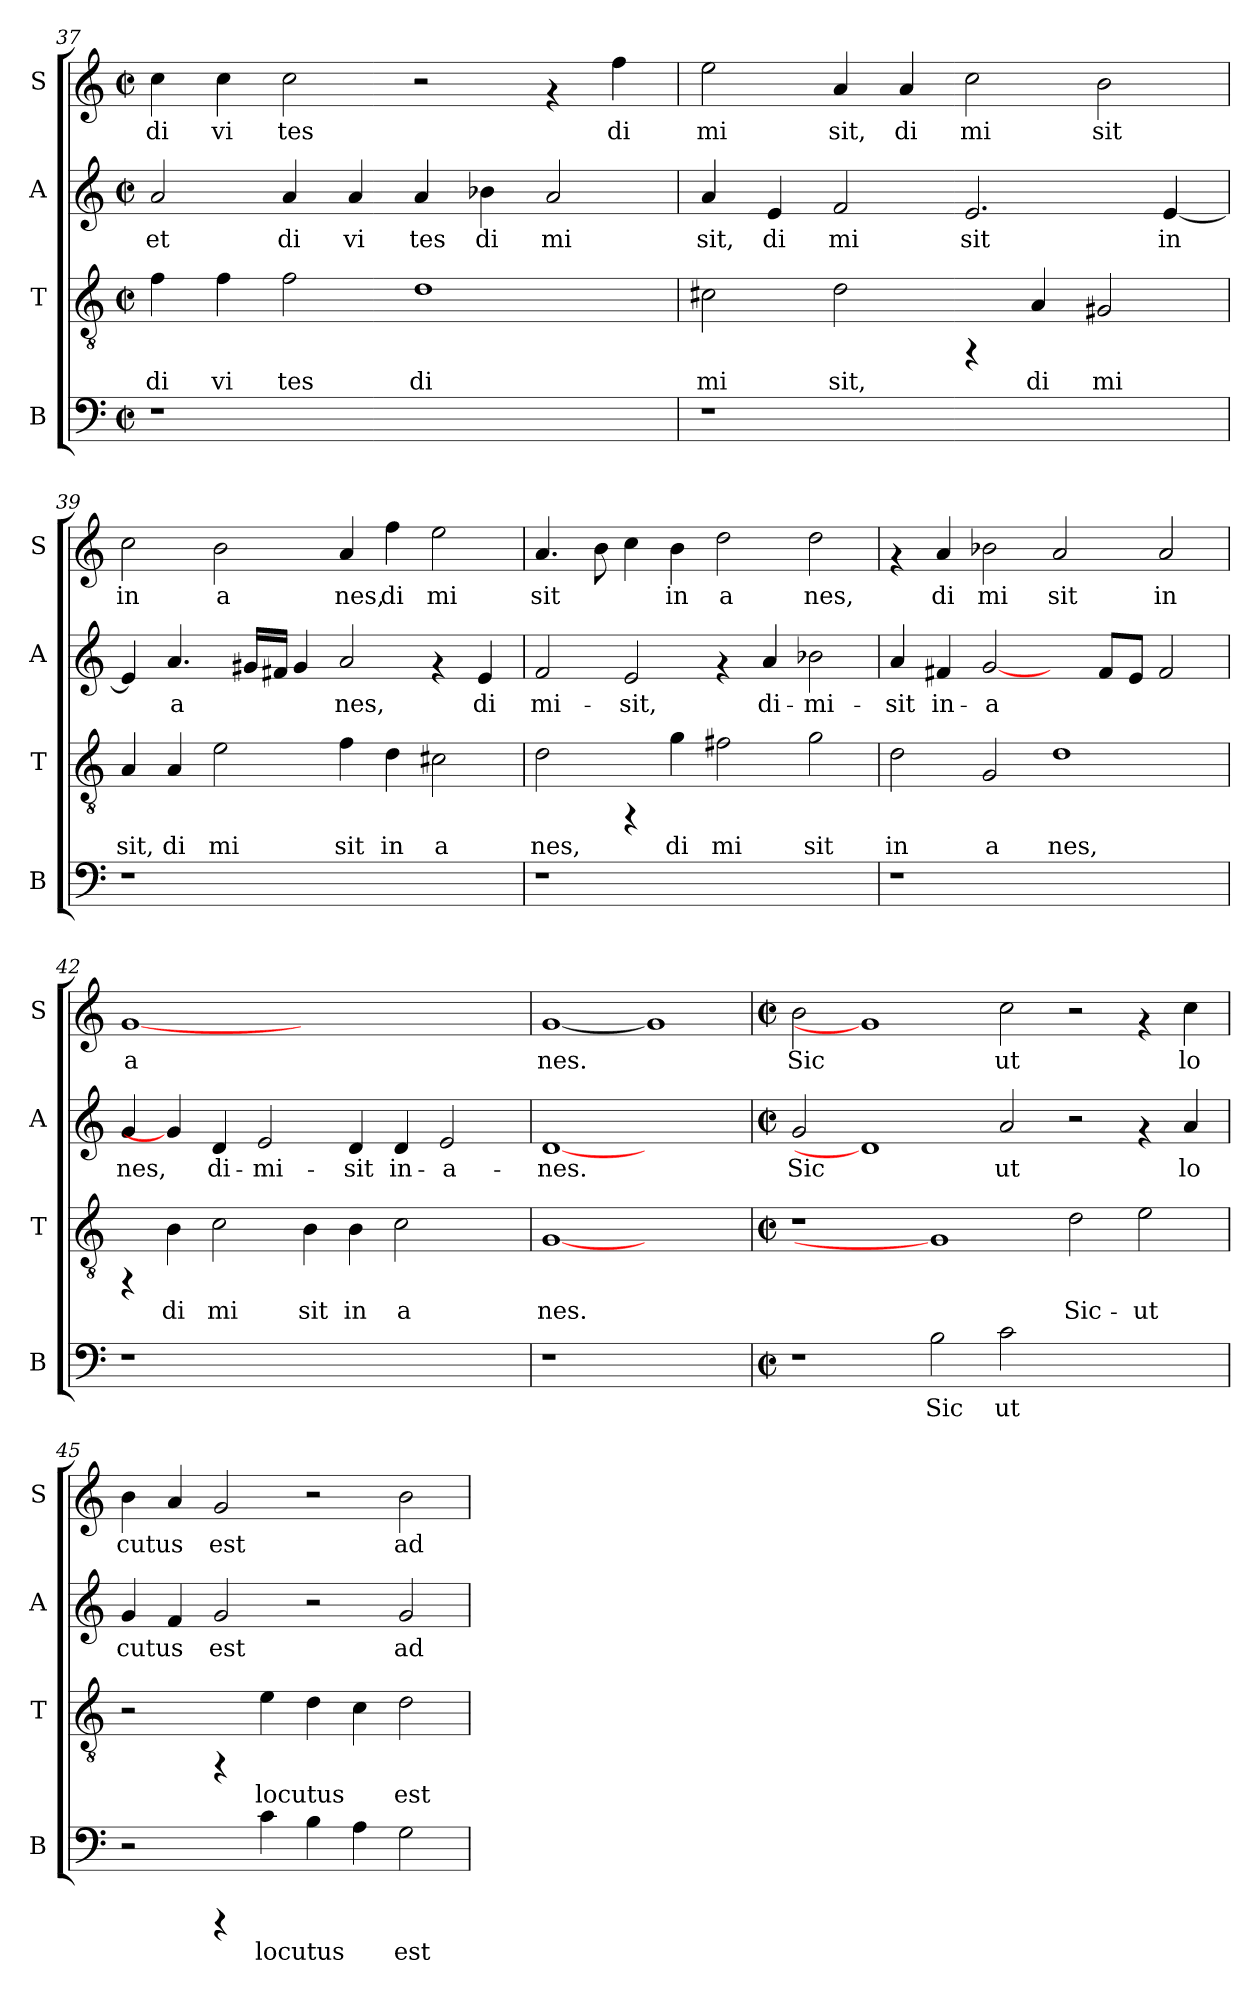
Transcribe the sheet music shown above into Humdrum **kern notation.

**kern	**text	**kern	**text	**kern	**text	**kern	**text
*part4	*part4	*part3	*part3	*part2	*part2	*part1	*part1
*staff4	*staff4	*staff3	*staff3	*staff2	*staff2	*staff1	*staff1
*I"B	*	*I"T	*	*I"A	*	*I"S	*
*I'B	*	*I'T	*	*I'A	*	*I'S	*
*clefF4	*	*clefGv2	*	*clefG2	*	*clefG2	*
*k[]	*	*k[]	*	*k[]	*	*k[]	*
*C:	*	*C:	*	*C:	*	*C:	*
*M2/2	*	*M2/2	*	*M2/2	*	*M2/2	*
*met(c|)	*	*met(c|)	*	*met(c|)	*	*met(c|)	*
=37	=37	=37	=37	=37	=37	=37	=37
!	!	!	!LO:LY:b:cj	!	!LO:LY:b:cj	!	!LO:LY:b:cj
1r	.	4f\	di	2a/	et	4cc\	di
!	!	!	!LO:LY:b:cj	!	!	!	!LO:LY:b:cj
.	.	4f\	vi	.	.	4cc\	vi
!	!	!	!LO:LY:b:cj	!	!LO:LY:b:cj	!	!LO:LY:b:cj
.	.	2f\	tes	4a/	di	2cc\	tes
!	!	!	!	!	!LO:LY:b:cj	!	!
.	.	.	.	4a/	vi	.	.
!	!	!	!LO:LY:b:cj	!	!LO:LY:b:cj	!	!
1ryy	.	1d	di	4a/	tes	2r	.
!	!	!	!	!	!LO:LY:b:cj	!	!
.	.	.	.	4b-X\	di	.	.
!	!	!	!	!	!LO:LY:b:cj	!	!
.	.	.	.	2a/	mi	4rf	.
!	!	!	!	!	!	!	!LO:LY:b:cj
.	.	.	.	.	.	4ff\	di
=38	=38	=38	=38	=38	=38	=38	=38
!	!	!	!LO:LY:b:cj	!	!LO:LY:b:cj	!	!LO:LY:b:cj
1r	.	2c#X\	mi	4a/	sit,	2ee\	mi
!	!	!	!	!	!LO:LY:b:cj	!	!
.	.	.	.	4e/	di	.	.
!	!	!	!LO:LY:b:cj	!	!LO:LY:b:cj	!	!LO:LY:b:cj
.	.	2d\	sit,	2f/	mi	4a/	sit,
!	!	!	!	!	!	!	!LO:LY:b:cj
.	.	.	.	.	.	4a/	di
!	!	!	!	!	!LO:LY:b:cj	!	!LO:LY:b:cj
1ryy	.	4rFF	.	2.e/	sit	2cc\	mi
!	!	!	!LO:LY:b:cj	!	!	!	!
.	.	4A/	di	.	.	.	.
!	!	!	!LO:LY:b:cj	!	!	!	!LO:LY:b:cj
.	.	2G#X/	mi	.	.	2b\	sit
!	!	!	!	!	!LO:LY:b:cj	!	!
.	.	.	.	[<4e/	in	.	.
=39	=39	=39	=39	=39	=39	=39	=39
!	!	!	!LO:LY:b:cj	!	!LO:LY:b:cj	!	!LO:LY:b:cj
1r	.	4A/	sit,	4e/]	.	2cc\	in
!	!	!	!LO:LY:b:cj	!	!LO:LY:b:cj	!	!
.	.	4A/	di	4.a/	a	.	.
!	!	!	!LO:LY:b:cj	!	!	!	!LO:LY:b:cj
.	.	2e\	mi	.	.	2b\	a
!	!	!	!	!	!LO:LY:b:cj	!	!
.	.	.	.	16g#/L	.	.	.
!	!	!	!	!	!LO:LY:b:cj	!	!
.	.	.	.	16f#/J	.	.	.
!	!	!	!	!	!LO:LY:b:cj	!	!
.	.	.	.	4g#/	.	.	.
!	!	!	!LO:LY:b:cj	!	!LO:LY:b:cj	!	!LO:LY:b:cj
1ryy	.	4f\	sit	2a/	nes,	4a/	nes,
!	!	!	!LO:LY:b:cj	!	!	!	!LO:LY:b:cj
.	.	4d\	in	.	.	4ff\	di
!	!	!	!LO:LY:b:cj	!	!	!	!LO:LY:b:cj
.	.	2c#X\	a	4rf	.	2ee\	mi
!	!	!	!	!	!LO:LY:b:cj	!	!
.	.	.	.	4e/	di	.	.
!!LO:LB:g=z
=40	=40	=40	=40	=40	=40	=40	=40
!	!	!	!LO:LY:b:cj	!	!LO:LY:b:cj	!	!LO:LY:b:cj
1r	.	2d\	nes,	2f/	mi-	4.a/	sit
!	!	!	!	!	!	!	!LO:LY:b:cj
.	.	.	.	.	.	8b\	.
!	!	!	!	!	!LO:LY:b:cj	!	!LO:LY:b:cj
.	.	4rFF	.	2e/	-sit,	4cc\	.
!	!	!	!LO:LY:b:cj	!	!	!	!LO:LY:b:cj
.	.	4g\	di	.	.	4b\	in
!	!	!	!LO:LY:b:cj	!	!	!	!LO:LY:b:cj
1ryy	.	2f#X\	mi	4rf	.	2dd\	a
!	!	!	!	!	!LO:LY:b:cj	!	!
.	.	.	.	4a/	di-	.	.
!	!	!	!LO:LY:b:cj	!	!LO:LY:b:cj	!	!LO:LY:b:cj
.	.	2g\	sit	2b-X\	-mi-	2dd\	nes,
=41	=41	=41	=41	=41	=41	=41	=41
!	!	!	!LO:LY:b:cj	!	!LO:LY:b:cj	!	!
1r	.	2d\	in	4a/	-sit	4rf	.
!	!	!	!	!	!LO:LY:b:cj	!	!LO:LY:b:cj
.	.	.	.	4f#X/	in-	4a/	di
!	!	!	!LO:LY:b:cj	!	!LO:LY:b:cj	!	!LO:LY:b:cj
.	.	2G/	a	[2g/	-a-	2b-X\	mi
!	!	!	!LO:LY:b:cj	!	!	!	!LO:LY:b:cj
1ryy	.	1d	nes,	4ryy	.	2a/	sit
!	!	!	!	!	!LO:LY:b:cj	!	!
.	.	.	.	8f#/L	--	.	.
!	!	!	!	!	!LO:LY:b:cj	!	!
.	.	.	.	8e/J	--	.	.
!	!	!	!	!	!LO:LY:b:cj	!	!LO:LY:b:cj
.	.	.	.	2f#/	--	2a/	in
=42	=42	=42	=42	=42	=42	=42	=42
!	!	!	!	!	!LO:LY:b:cj	!	!LO:LY:b:cj
1r	.	4rFF	.	4g/	-nes,	[1g	a
!	!	!	!LO:LY:b:cj	!	!	!	!
.	.	4B\	di	4g/]	.	.	.
!	!	!	!LO:LY:b:cj	!	!LO:LY:b:cj	!	!
.	.	2c\	mi	4d/	di-	.	.
!	!	!	!	!	!LO:LY:b:cj	!	!
.	.	.	.	2e/	-mi-	.	.
!	!	!	!LO:LY:b:cj	!	!	!	!
1ryy	.	4B\	sit	.	.	1ryy	.
!	!	!	!LO:LY:b:cj	!	!LO:LY:b:cj	!	!
.	.	4B\	in	4d/	-sit	.	.
!	!	!	!LO:LY:b:cj	!	!LO:LY:b:cj	!	!
.	.	2c\	a	4d/	in-	.	.
!	!	!	!	!	!LO:LY:b:cj	!	!
.	.	.	.	2e/	-a-	.	.
4ryy	.	4ryy	.	.	.	4ryy	.
=43	=43	=43	=43	=43	=43	=43	=43
!	!	!	!LO:LY:b:cj	!	!LO:LY:b:cj	!	!LO:LY:b:cj
1r	.	[1G	nes.	[1d	-nes.	[1g	nes.
1ryy	.	1ryy	.	1ryy	.	1g]	.
!!LO:PB:g=z
=44!	=44!	=44!	=44!	=44!	=44!	=44!	=44!
*M2/2	*	*M2/2	*	*M2/2	*	*M2/2	*
*met(c|)	*	*met(c|)	*	*met(c|)	*	*met(c|)	*
!	!	!	!	!	!LO:LY:b:cj	!	!LO:LY:b:cj
1r	.	1r	.	2g/	Sic	2b\	Sic
.	.	.	.	1d]	.	1g]	.
!	!LO:LY:b:cj	!	!	!	!	!	!
2B\	Sic	1G]	.	.	.	.	.
!	!LO:LY:b:cj	!	!	!	!LO:LY:b:cj	!	!LO:LY:b:cj
2c\	ut	.	.	2a/	ut	2cc\	ut
!	!	!	!LO:LY:b:cj	!	!	!	!
1ryy	.	2d\	Sic-	2r	.	2r	.
!	!	!	!LO:LY:b:cj	!	!	!	!
.	.	2e\	-ut	4rf	.	4rf	.
!	!	!	!	!	!LO:LY:b:cj	!	!LO:LY:b:cj
.	.	.	.	4a/	lo	4cc\	lo
=45	=45	=45	=45	=45	=45	=45	=45
!	!	!	!	!	!LO:LY:b:cj	!	!LO:LY:b:cj
2r	.	2r	.	4g/	cutus	4b\	cutus
!	!	!	!	!	!LO:LY:b:cj	!	!LO:LY:b:cj
.	.	.	.	4f/	.	4a/	.
!	!	!	!	!	!LO:LY:b:cj	!	!LO:LY:b:cj
4rCCC	.	4rFF	.	2g/	est	2g/	est
!	!LO:LY:b:cj	!	!LO:LY:b:cj	!	!	!	!
4c\	locutus	4e\	locutus	.	.	.	.
!	!LO:LY:b:cj	!	!LO:LY:b:cj	!	!	!	!
4B\	.	4d\	.	2r	.	2r	.
!	!LO:LY:b:cj	!	!LO:LY:b:cj	!	!	!	!
4A\	.	4c\	.	.	.	.	.
!	!LO:LY:b:cj	!	!LO:LY:b:cj	!	!LO:LY:b:cj	!	!LO:LY:b:cj
2G\	est	2d\	est	2g/	ad	2b\	ad
=	=	=	=	=	=	=	=
*-	*-	*-	*-	*-	*-	*-	*-
